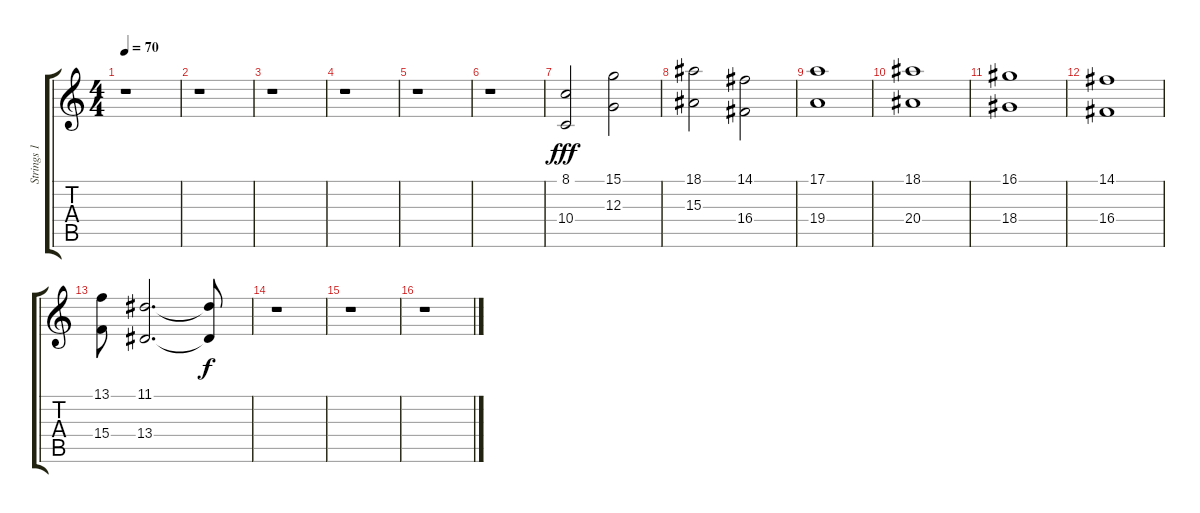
\track ("Strings 1" "Strings 1") {instrument stringensemble1}
\staff {score tabs}
\tuning (E4 B3 G3 D3 A2 E2) {hide}
\ts (4 4)
\tempo 70
\clef g2
\ks c
r.1{dy fff} |
r.1 |
r.1 |
r.1 |
r.1 |
r.1 |
(8.1 10.4).2{volume 12} (15.1 12.3).2 |
(18.1 15.3).2 (14.1 16.4).2 |
(17.1 19.4).1 |
(18.1 20.4).1 |
(16.1 18.4).1 |
(14.1 16.4).1 |
(13.1 15.4).8 (11.1 13.4).2{d} (11.1{t} 13.4{t}).8{dy f} |
r.1 |
r.1 |
r.1
